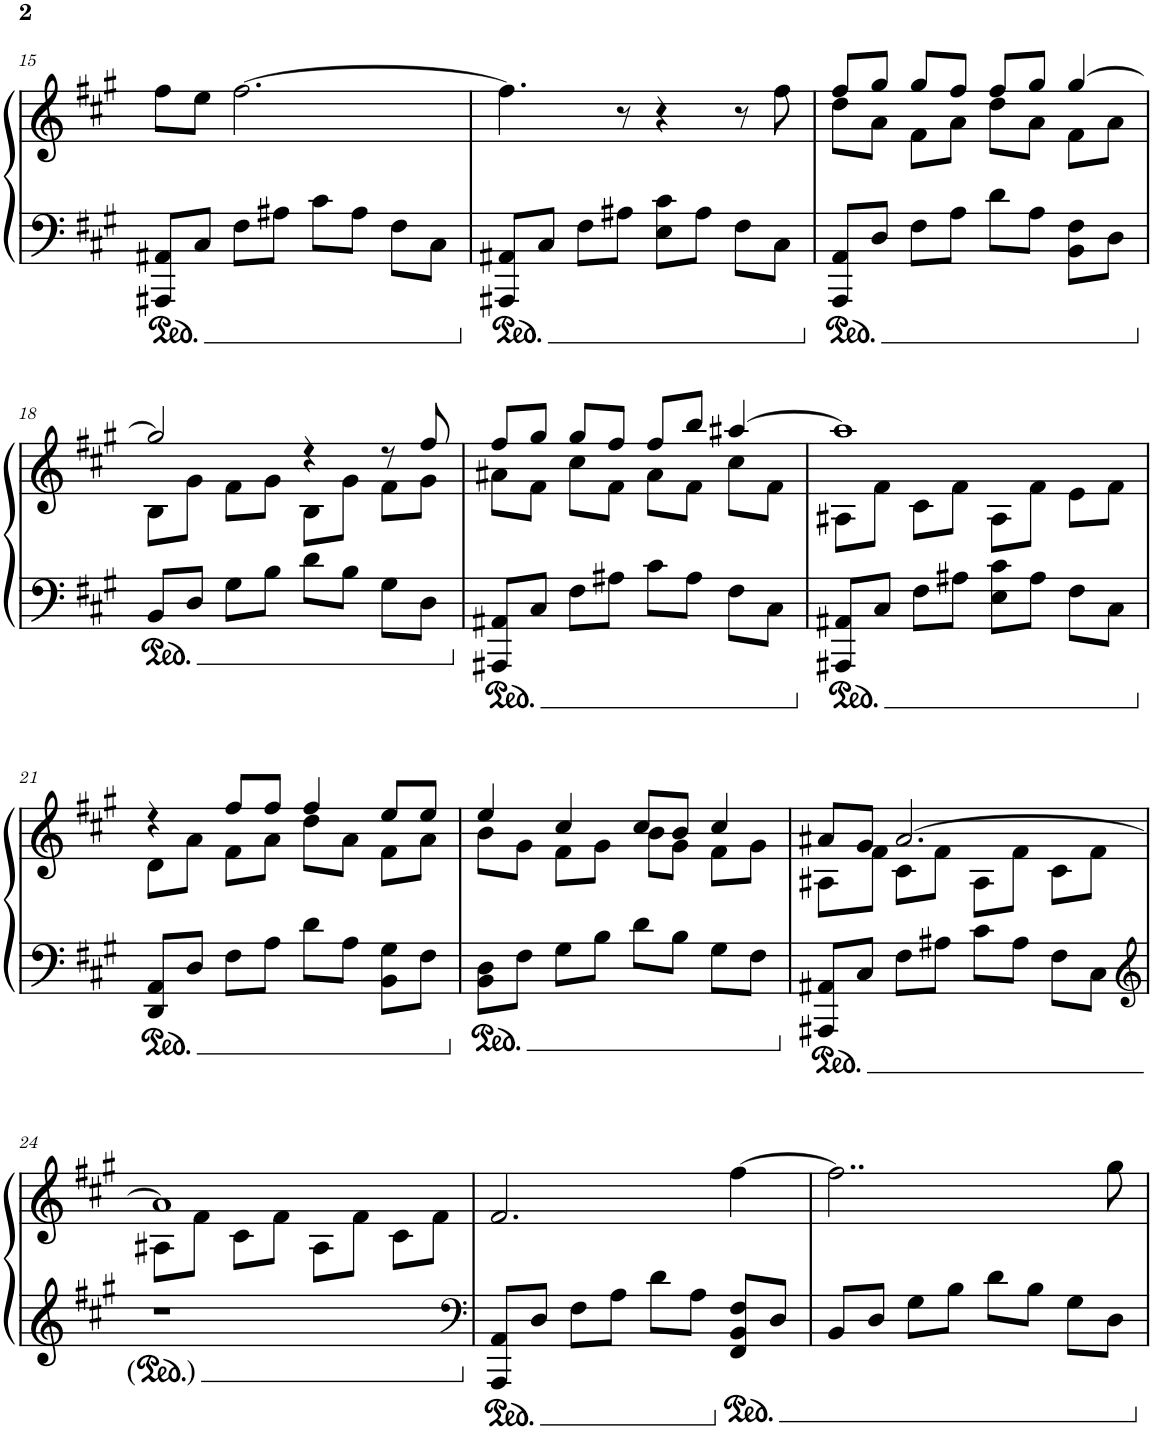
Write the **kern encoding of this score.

**kern	**kern
*part1	*part1
*staff2	*staff1
*I"Piano	*
*I'Pno.	*
!!LO:PB:g=z
*clefF4	*clefG2
*k[f#c#g#]	*k[f#c#g#]
*A:	*A:
*M4/4	*M4/4
=15	=15
8AAA#X/ 8AA#X/L	8ff#\L
8C#/J	8ee\J
8F#\L	[2.ff#\
8A#X\J	.
8c#\L	.
8A#\J	.
8F#\L	.
8C#\J	.
=16	=16
8AAA#X/ 8AA#X/L	4.ff#\]
8C#/J	.
8F#\L	.
8A#X\J	8r
8E\ 8c#\L	4r
8A#\J	.
8F#\L	8r
8C#\J	8ff#\
=17	=17
*	*^
8AAA/ 8AA/L	8ff#/L	8dd\L
8D/J	8gg#/J	8a\J
8F#\L	8gg#/L	8f#\L
8A\J	8ff#/J	8a\J
8d\L	8ff#/L	8dd\L
8A\J	8gg#/J	8a\J
8BB\ 8F#\L	[4gg#/	8f#\L
8D\J	.	8a\J
!!LO:LB:g=z	!!
=18	=18	=18
8BB/L	2gg#/]	8B\L
8D/J	.	8g#\J
8G#\L	.	8f#\L
8B\J	.	8g#\J
8d\L	4r	8B\L
8B\J	.	8g#\J
8G#\L	8r	8f#\L
8D\J	8ff#/	8g#\J
=19	=19	=19
8AAA#X/ 8AA#X/L	8ff#/L	8a#X\L
8C#/J	8gg#/J	8f#\J
8F#\L	8gg#/L	8cc#\L
8A#X\J	8ff#/J	8f#\J
8c#\L	8ff#/L	8a#\L
8A#\J	8bb/J	8f#\J
8F#\L	[4aa#X/	8cc#\L
8C#\J	.	8f#\J
=20	=20	=20
8AAA#X/ 8AA#X/L	1aa#]	8A#X\L
8C#/J	.	8f#\J
8F#\L	.	8c#\L
8A#X\J	.	8f#\J
8E\ 8c#\L	.	8A#\L
8A#\J	.	8f#\J
8F#\L	.	8e\L
8C#\J	.	8f#\J
!!LO:LB:g=z	!!
=21	=21	=21
8DD/ 8AA/L	4r	8d\L
8D/J	.	8a\J
8F#\L	8ff#/L	8f#\L
8A\J	8ff#/J	8a\J
8d\L	4ff#/	8dd\L
8A\J	.	8a\J
8BB\ 8G#\L	8ee/L	8f#\L
8F#\J	8ee/J	8a\J
=22	=22	=22
8BB\ 8D\L	4ee/	8b\L
8F#\J	.	8g#\J
8G#\L	4cc#/	8f#\L
8B\J	.	8g#\J
8d\L	8cc#/L	8b\L
8B\J	8b/J	8g#\J
8G#\L	4cc#/	8f#\L
8F#\J	.	8g#\J
=23	=23	=23
8AAA#X/ 8AA#X/L	8a#X/L	8A#X\L
8C#/J	8g#/J	8f#\J
8F#\L	[2.a#/	8c#\L
8A#X\J	.	8f#\J
8c#\L	.	8A#\L
8A#\J	.	8f#\J
8F#\L	.	8c#\L
8C#\J	.	8f#\J
!!LO:LB:g=z	!!
=24	=24	=24
*clefG2	*	*
1r	1a#]	8A#X\L
.	.	8f#\J
.	.	8c#\L
.	.	8f#\J
.	.	8A#\L
.	.	8f#\J
.	.	8c#\L
.	.	8f#\J
*	*v	*v
=25	=25
*clefF4	*
8AAA/ 8AA/L	2.f#/
8D/J	.
8F#\L	.
8A\J	.
8d\L	.
8A\J	.
8FF#/ 8BB/ 8F#/L	[4ff#\
8D/J	.
=26	=26
8BB/L	2..ff#\]
8D/J	.
8G#\L	.
8B\J	.
8d\L	.
8B\J	.
8G#\L	.
8D\J	8gg#\
=	=
*-	*-
